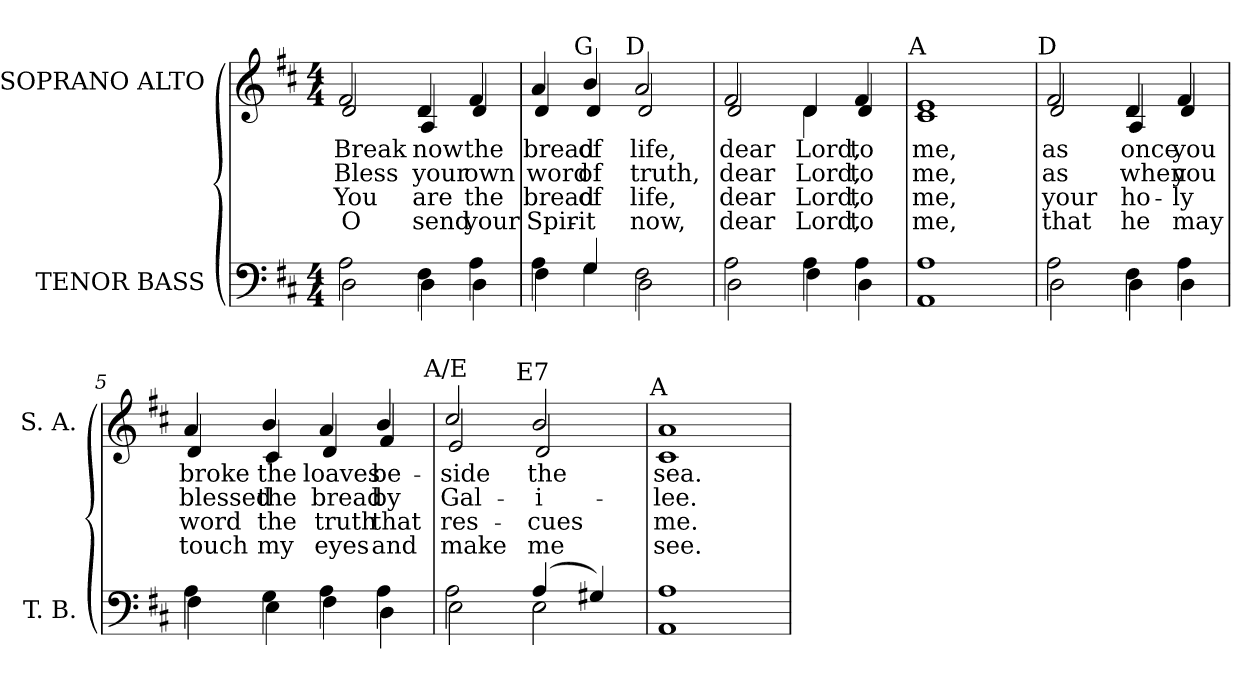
**kern	**kern	**text	**text	**text	**text
*part2	*part1	*part1	*part1	*part1	*part1
*staff2	*staff1	*staff1	*staff1	*staff1	*staff1
*I"TENOR BASS	*I"SOPRANO ALTO	*	*	*	*
*I'T. B.	*I'S. A.	*	*	*	*
!!LO:PB:g=z
*clefF4	*clefG2	*	*	*	*
*k[f#c#]	*k[f#c#]	*	*	*	*
*D:	*D:	*	*	*	*
*M4/4	*M4/4	*	*	*	*
=	=	=	=	=	=
*^	*	*	*	*	*
!	!	!LO:TX:a:cj:t=D	!	!	!	!
!	!	!LO:TX:b:cj:t=1	!	!	!	!
!	!	!LO:TX:b:cj:t=2	!	!	!	!
!	!	!LO:TX:b:cj:t=3	!	!	!	!
!	!	!LO:TX:b:cj:t=4	!	!	!	!
!	!	!	!LO:LY:b:color=#000000	!LO:LY:b:color=#000000	!LO:LY:b:color=#000000	!LO:LY:b:color=#000000
*	*	*^	*	*	*	*
2Ai\	2Di\	2f#i/	2di/	Break	Bless	You	O
!	!	!	!	!LO:LY:b:color=#000000	!LO:LY:b:color=#000000	!LO:LY:b:color=#000000	!LO:LY:b:color=#000000
4F#i\	4Di\	4di/	4Ai/	now	your	are	send
!	!	!	!	!LO:LY:b:color=#000000	!LO:LY:b:color=#000000	!LO:LY:b:color=#000000	!LO:LY:b:color=#000000
4Ai\	4Di\	4f#i/	4di/	the	own	the	your
=1	=1	=1	=1	=1	=1	=1	=1
!	!	!	!	!LO:LY:b:color=#000000	!LO:LY:b:color=#000000	!LO:LY:b:color=#000000	!LO:LY:b:color=#000000
4Ai\	4F#i\	4ai/	4di/	bread	word	bread	Spir-
!	!	!LO:TX:a:cj:t=G	!	!	!	!	!
!	!	!	!	!LO:LY:b:color=#000000	!LO:LY:b:color=#000000	!LO:LY:b:color=#000000	!LO:LY:b:color=#000000
4Gi/	4Gi\	4bi/	4di/	of	of	of	-it
!	!	!LO:TX:a:cj:t=D	!	!	!	!	!
!	!	!	!	!LO:LY:b:color=#000000	!LO:LY:b:color=#000000	!LO:LY:b:color=#000000	!LO:LY:b:color=#000000
2F#i\	2Di\	2ai/	2di/	life,	truth,	life,	now,
=2	=2	=2	=2	=2	=2	=2	=2
!	!	!	!	!LO:LY:b:color=#000000	!LO:LY:b:color=#000000	!LO:LY:b:color=#000000	!LO:LY:b:color=#000000
2Ai\	2Di\	2f#i/	2di/	dear	dear	dear	dear
!	!	!	!	!LO:LY:b:color=#000000	!LO:LY:b:color=#000000	!LO:LY:b:color=#000000	!LO:LY:b:color=#000000
4Ai\	4F#i\	4di/	4di\	Lord,	Lord,	Lord,	Lord,
!	!	!	!	!LO:LY:b:color=#000000	!LO:LY:b:color=#000000	!LO:LY:b:color=#000000	!LO:LY:b:color=#000000
4Ai\	4Di\	4f#i/	4di/	to	to	to	to
=3	=3	=3	=3	=3	=3	=3	=3
!	!	!LO:TX:a:cj:t=A	!	!	!	!	!
!	!	!	!	!LO:LY:b:color=#000000	!LO:LY:b:color=#000000	!LO:LY:b:color=#000000	!LO:LY:b:color=#000000
1Ai	1AAi	1ei	1c#i	me,	me,	me,	me,
=4	=4	=4	=4	=4	=4	=4	=4
!	!	!LO:TX:a:cj:t=D	!	!	!	!	!
!	!	!	!	!LO:LY:b:color=#000000	!LO:LY:b:color=#000000	!LO:LY:b:color=#000000	!LO:LY:b:color=#000000
2Ai\	2Di\	2f#i/	2di/	as	as	your	that
!	!	!	!	!LO:LY:b:color=#000000	!LO:LY:b:color=#000000	!LO:LY:b:color=#000000	!LO:LY:b:color=#000000
4F#i\	4Di\	4di/	4Ai/	once	when	ho-	he
!	!	!	!	!LO:LY:b:color=#000000	!LO:LY:b:color=#000000	!LO:LY:b:color=#000000	!LO:LY:b:color=#000000
4Ai\	4Di\	4f#i/	4di/	you	you	-ly	may
!!LO:LB:g=z	!!
=5	=5	=5	=5	=5	=5	=5	=5
!	!	!	!	!LO:LY:b:color=#000000	!LO:LY:b:color=#000000	!LO:LY:b:color=#000000	!LO:LY:b:color=#000000
4Ai\	4F#i\	4ai/	4di/	broke	blessed	word	touch
!	!	!	!	!LO:LY:b:color=#000000	!LO:LY:b:color=#000000	!LO:LY:b:color=#000000	!LO:LY:b:color=#000000
4Gi\	4Ei\	4bi/	4c#i/	the	the	the	my
!	!	!	!	!LO:LY:b:color=#000000	!LO:LY:b:color=#000000	!LO:LY:b:color=#000000	!LO:LY:b:color=#000000
4Ai\	4F#i\	4ai/	4di/	loaves	bread	truth	eyes
!	!	!	!	!LO:LY:b:color=#000000	!LO:LY:b:color=#000000	!LO:LY:b:color=#000000	!LO:LY:b:color=#000000
4Ai\	4Di\	4bi/	4f#i/	be-	by	that	and
=6	=6	=6	=6	=6	=6	=6	=6
!	!	!LO:TX:a:cj:t=A/E	!	!	!	!	!
!	!	!	!	!LO:LY:b:color=#000000	!LO:LY:b:color=#000000	!LO:LY:b:color=#000000	!LO:LY:b:color=#000000
2Ai\	2Ei\	2cc#i/	2ei/	-side	Gal-	res-	make
!	!	!LO:TX:a:cj:t=E7	!	!	!	!	!
!	!	!	!	!LO:LY:b:color=#000000	!LO:LY:b:color=#000000	!LO:LY:b:color=#000000	!LO:LY:b:color=#000000
(4Ai/	2Ei\	2bi/	2di/	the	-i-	-cues	me
4G#Xi/)	.	.	.	.	.	.	.
=7	=7	=7	=7	=7	=7	=7	=7
!	!	!LO:TX:a:cj:t=A	!	!	!	!	!
!	!	!	!	!LO:LY:b:color=#000000	!LO:LY:b:color=#000000	!LO:LY:b:color=#000000	!LO:LY:b:color=#000000
1Ai	1AAi	1ai	1c#i	sea.	-lee.	me.	see.
*v	*v	*	*	*	*	*	*
*	*v	*v	*	*	*	*
=	=	=	=	=	=
*-	*-	*-	*-	*-	*-
